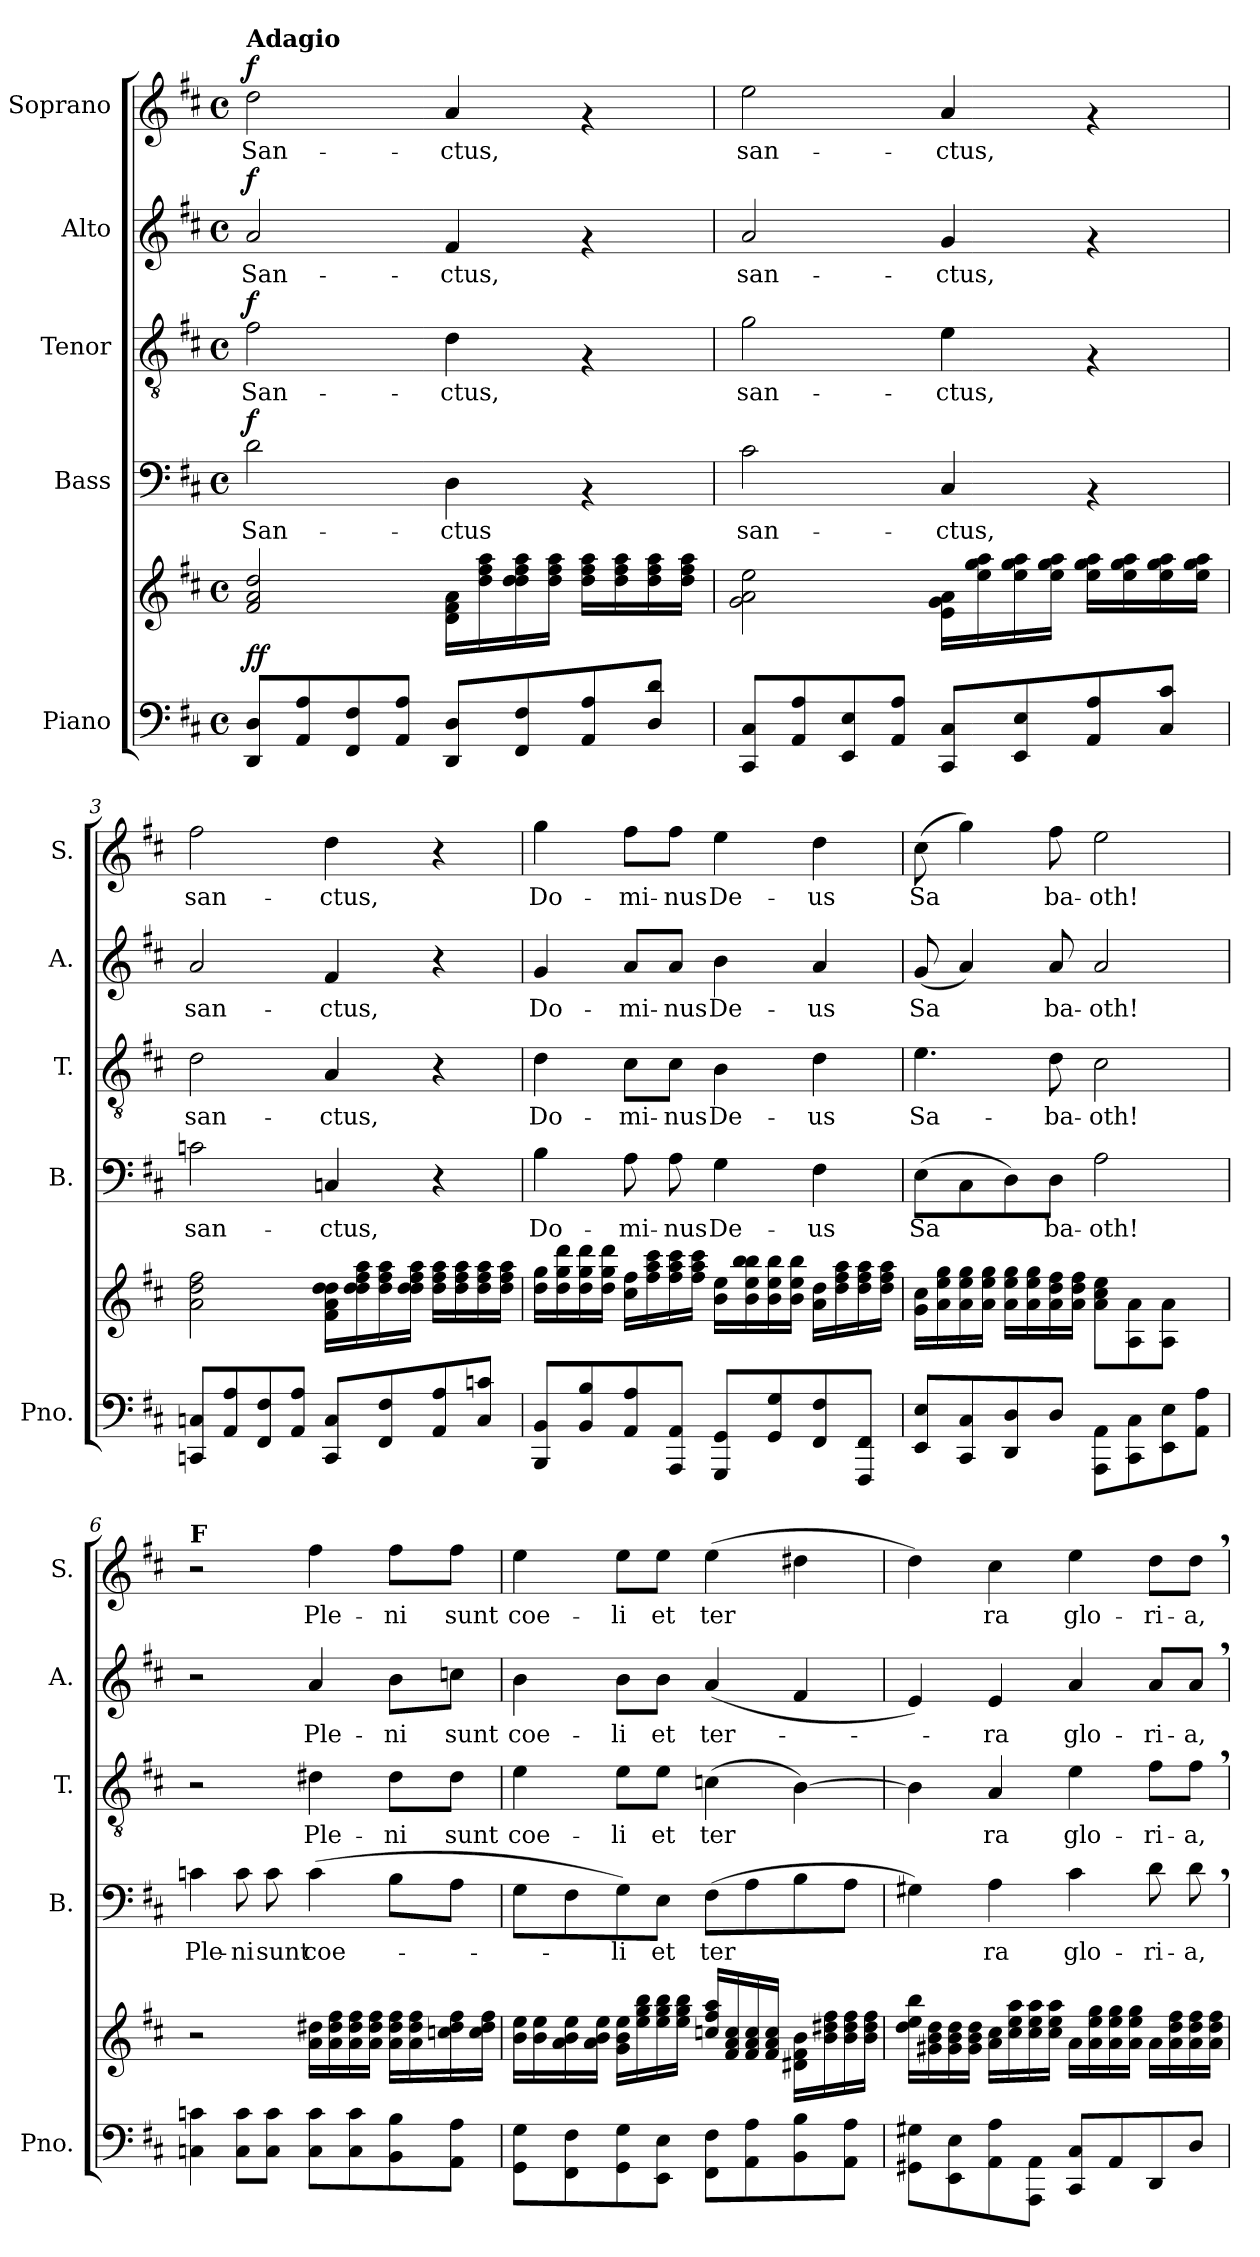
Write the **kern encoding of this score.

**kern	**kern	**dynam	**kern	**text	**dynam	**kern	**text	**dynam	**kern	**text	**dynam	**kern	**text	**dynam
*part5	*part5	*part5	*part4	*part4	*part4	*part3	*part3	*part3	*part2	*part2	*part2	*part1	*part1	*part1
*staff6	*staff5	*staff5/6	*staff4	*staff4	*staff4	*staff3	*staff3	*staff3	*staff2	*staff2	*staff2	*staff1	*staff1	*staff1
*I"Piano	*	*	*I"Bass	*	*	*I"Tenor	*	*	*I"Alto	*	*	*I"Soprano	*	*
*I'Pno.	*	*	*I'B.	*	*	*I'T.	*	*	*I'A.	*	*	*I'S.	*	*
*clefF4	*clefG2	*	*clefF4	*	*	*clefGv2	*	*	*clefG2	*	*	*clefG2	*	*
*k[f#c#]	*k[f#c#]	*	*k[f#c#]	*	*	*k[f#c#]	*	*	*k[f#c#]	*	*	*k[f#c#]	*	*
*D:	*D:	*	*D:	*	*	*D:	*	*	*D:	*	*	*D:	*	*
*M4/4	*M4/4	*	*M4/4	*	*	*M4/4	*	*	*M4/4	*	*	*M4/4	*	*
*met(c)	*met(c)	*	*met(c)	*	*	*met(c)	*	*	*met(c)	*	*	*met(c)	*	*
=1	=1	=1	=1	=1	=1	=1	=1	=1	=1	=1	=1	=1	=1	=1
!	!	!	!	!	!	!	!	!	!	!	!	!LO:TX:a:B:t=Adagio	!	!
!	!	!LO:DY:a=2	!	!LO:LY:b	!	!	!LO:LY:b	!	!	!LO:LY:b	!	!	!LO:LY:b	!
!	!	!LO:DY:n=1:a	!	!	!LO:DY:a	!	!	!LO:DY:a	!	!	!LO:DY:a	!	!	!LO:DY:a
8DD/ 8D/L	2f#/ 2a/ 2dd/	f f	2d\	San-	f	2f#\	San-	f	2a/	San-	f	2dd\	San-	f
8AA/ 8A/	.	.	.	.	.	.	.	.	.	.	.	.	.	.
8FF#/ 8F#/	.	.	.	.	.	.	.	.	.	.	.	.	.	.
8AA/ 8A/J	.	.	.	.	.	.	.	.	.	.	.	.	.	.
!	!	!	!	!LO:LY:b	!	!	!LO:LY:b	!	!	!LO:LY:b	!	!	!LO:LY:b	!
8DD/ 8D/L	16d\ 16f#\ 16a\LL	.	4D\	-ctus	.	4d\	-ctus,	.	4f#/	-ctus,	.	4a/	-ctus,	.
.	16dd\ 16ff#\ 16aa\	.	.	.	.	.	.	.	.	.	.	.	.	.
8FF#/ 8F#/	16dd\ 16dd\ 16ff#\ 16aa\	.	.	.	.	.	.	.	.	.	.	.	.	.
.	16dd\ 16ff#\ 16aa\JJ	.	.	.	.	.	.	.	.	.	.	.	.	.
8AA/ 8A/	16dd\ 16ff#\ 16aa\LL	.	4rBB	.	.	4rG	.	.	4rg	.	.	4rg	.	.
.	16dd\ 16ff#\ 16aa\	.	.	.	.	.	.	.	.	.	.	.	.	.
8D/ 8d/J	16dd\ 16ff#\ 16aa\	.	.	.	.	.	.	.	.	.	.	.	.	.
.	16dd\ 16ff#\ 16aa\JJ	.	.	.	.	.	.	.	.	.	.	.	.	.
=2	=2	=2	=2	=2	=2	=2	=2	=2	=2	=2	=2	=2	=2	=2
!	!	!	!	!LO:LY:b	!	!	!LO:LY:b	!	!	!LO:LY:b	!	!	!LO:LY:b	!
8CC#/ 8C#/L	2g\ 2a\ 2ee\	.	2c#\	san-	.	2g\	san-	.	2a/	san-	.	2ee\	san-	.
8AA/ 8A/	.	.	.	.	.	.	.	.	.	.	.	.	.	.
8EE/ 8E/	.	.	.	.	.	.	.	.	.	.	.	.	.	.
8AA/ 8A/J	.	.	.	.	.	.	.	.	.	.	.	.	.	.
!	!	!	!	!LO:LY:b	!	!	!LO:LY:b	!	!	!LO:LY:b	!	!	!LO:LY:b	!
8CC#/ 8C#/L	16e\ 16g\ 16a\LL	.	4C#/	-ctus,	.	4e\	-ctus,	.	4g/	-ctus,	.	4a/	-ctus,	.
.	16ee\ 16gg\ 16aa\	.	.	.	.	.	.	.	.	.	.	.	.	.
8EE/ 8E/	16ee\ 16gg\ 16aa\	.	.	.	.	.	.	.	.	.	.	.	.	.
.	16ee\ 16gg\ 16aa\JJ	.	.	.	.	.	.	.	.	.	.	.	.	.
8AA/ 8A/	16ee\ 16gg\ 16aa\LL	.	4rBB	.	.	4rG	.	.	4rg	.	.	4rg	.	.
.	16ee\ 16gg\ 16aa\	.	.	.	.	.	.	.	.	.	.	.	.	.
8C#/ 8c#/J	16ee\ 16gg\ 16aa\	.	.	.	.	.	.	.	.	.	.	.	.	.
.	16ee\ 16gg\ 16aa\JJ	.	.	.	.	.	.	.	.	.	.	.	.	.
!!LO:LB:g=z
=3	=3	=3	=3	=3	=3	=3	=3	=3	=3	=3	=3	=3	=3	=3
!	!	!	!	!LO:LY:b	!	!	!LO:LY:b	!	!	!LO:LY:b	!	!	!LO:LY:b	!
8CCn/ 8Cn/L	2a\ 2dd\ 2ff#\	.	2cn\	san-	.	2d\	san-	.	2a/	san-	.	2ff#\	san-	.
8AA/ 8A/	.	.	.	.	.	.	.	.	.	.	.	.	.	.
8FF#/ 8F#/	.	.	.	.	.	.	.	.	.	.	.	.	.	.
8AA/ 8A/J	.	.	.	.	.	.	.	.	.	.	.	.	.	.
!	!	!	!	!LO:LY:b	!	!	!LO:LY:b	!	!	!LO:LY:b	!	!	!LO:LY:b	!
8CC/ 8C/L	16f#\ 16a\ 16dd\ 16dd\LL	.	4Cn/	-ctus,	.	4A/	-ctus,	.	4f#/	-ctus,	.	4dd\	-ctus,	.
.	16dd\ 16dd\ 16ff#\ 16aa\	.	.	.	.	.	.	.	.	.	.	.	.	.
8FF#/ 8F#/	16dd\ 16ff#\ 16aa\	.	.	.	.	.	.	.	.	.	.	.	.	.
.	16dd\ 16dd\ 16ff#\ 16aa\JJ	.	.	.	.	.	.	.	.	.	.	.	.	.
8AA/ 8A/	16dd\ 16ff#\ 16aa\LL	.	4r	.	.	4r	.	.	4r	.	.	4r	.	.
.	16dd\ 16ff#\ 16aa\	.	.	.	.	.	.	.	.	.	.	.	.	.
8C/ 8cn/J	16dd\ 16ff#\ 16aa\	.	.	.	.	.	.	.	.	.	.	.	.	.
.	16dd\ 16ff#\ 16aa\JJ	.	.	.	.	.	.	.	.	.	.	.	.	.
=4	=4	=4	=4	=4	=4	=4	=4	=4	=4	=4	=4	=4	=4	=4
!	!	!	!	!LO:LY:b	!	!	!LO:LY:b	!	!	!LO:LY:b	!	!	!LO:LY:b	!
8BBB/ 8BB/L	16dd\ 16gg\LL	.	4B\	Do-	.	4d\	Do-	.	4g/	Do-	.	4gg\	Do-	.
.	16dd\ 16gg\ 16ddd\	.	.	.	.	.	.	.	.	.	.	.	.	.
8BB/ 8B/	16dd\ 16gg\ 16ddd\	.	.	.	.	.	.	.	.	.	.	.	.	.
.	16dd\ 16gg\ 16ddd\JJ	.	.	.	.	.	.	.	.	.	.	.	.	.
!	!	!	!	!LO:LY:b	!	!	!LO:LY:b	!	!	!LO:LY:b	!	!	!LO:LY:b	!
8AA/ 8A/	16cc#\ 16ff#\LL	.	8A\	-mi-	.	8c#\L	-mi-	.	8a/L	-mi-	.	8ff#\L	-mi-	.
.	16ff#\ 16aa\ 16ccc#\	.	.	.	.	.	.	.	.	.	.	.	.	.
!	!	!	!	!LO:LY:b	!	!	!LO:LY:b	!	!	!LO:LY:b	!	!	!LO:LY:b	!
8AAA/ 8AA/J	16ff#\ 16aa\ 16ccc#\	.	8A\	-nus	.	8c#\J	-nus	.	8a/J	-nus	.	8ff#\J	-nus	.
.	16ff#\ 16aa\ 16ccc#\JJ	.	.	.	.	.	.	.	.	.	.	.	.	.
!	!	!	!	!LO:LY:b	!	!	!LO:LY:b	!	!	!LO:LY:b	!	!	!LO:LY:b	!
8GGG/ 8GG/L	16b\ 16ee\LL	.	4G\	De-	.	4B\	De-	.	4b\	De-	.	4ee\	De-	.
.	16b\ 16ee\ 16bb\ 16bb\	.	.	.	.	.	.	.	.	.	.	.	.	.
8GG/ 8G/	16b\ 16ee\ 16bb\	.	.	.	.	.	.	.	.	.	.	.	.	.
.	16b\ 16ee\ 16bb\JJ	.	.	.	.	.	.	.	.	.	.	.	.	.
!	!	!	!	!LO:LY:b	!	!	!LO:LY:b	!	!	!LO:LY:b	!	!	!LO:LY:b	!
8FF#/ 8F#/	16a\ 16dd\LL	.	4F#\	-us	.	4d\	-us	.	4a/	-us	.	4dd\	-us	.
.	16dd\ 16ff#\ 16aa\	.	.	.	.	.	.	.	.	.	.	.	.	.
8FFF#/ 8FF#/J	16dd\ 16ff#\ 16aa\	.	.	.	.	.	.	.	.	.	.	.	.	.
.	16dd\ 16ff#\ 16aa\JJ	.	.	.	.	.	.	.	.	.	.	.	.	.
!!LO:PB:g=z
=5	=5	=5	=5	=5	=5	=5	=5	=5	=5	=5	=5	=5	=5	=5
!	!	!	!	!LO:LY:b	!	!	!LO:LY:b	!	!	!LO:LY:b	!	!	!LO:LY:b	!
8EE/ 8E/L	16g\ 16cc#\LL	.	(>8E\L	Sa	.	4.e\	Sa-	.	(<8g/	Sa	.	(>8cc#\	Sa	.
.	16a\ 16ee\ 16gg\	.	.	.	.	.	.	.	.	.	.	.	.	.
8CC#/ 8C#/	16a\ 16ee\ 16gg\	.	8C#\	.	.	.	.	.	4a/)	.	.	4gg\)	.	.
.	16a\ 16ee\ 16gg\JJ	.	.	.	.	.	.	.	.	.	.	.	.	.
8DD/ 8D/	16a\ 16ee\ 16gg\LL	.	8D\)	.	.	.	.	.	.	.	.	.	.	.
.	16a\ 16ee\ 16gg\	.	.	.	.	.	.	.	.	.	.	.	.	.
!	!	!	!	!LO:LY:b	!	!	!LO:LY:b	!	!	!LO:LY:b	!	!	!LO:LY:b	!
8D/J	16a\ 16dd\ 16ff#\	.	8D\J	ba-	.	8d\	-ba-	.	8a/	ba-	.	8ff#\	ba-	.
.	16a\ 16dd\ 16ff#\JJ	.	.	.	.	.	.	.	.	.	.	.	.	.
!	!	!	!	!LO:LY:b	!	!	!LO:LY:b	!	!	!LO:LY:b	!	!	!LO:LY:b	!
8AAA\ 8AA\L	8a\ 8cc#\ 8ee\L	.	2A\	-oth!	.	2c#\	-oth!	.	2a/	-oth!	.	2ee\	-oth!	.
8CC#\ 8C#\	8A\ 8a\	.	.	.	.	.	.	.	.	.	.	.	.	.
8EE\ 8E\	8A\ 8a\J	.	.	.	.	.	.	.	.	.	.	.	.	.
8AA\ 8A\J	8ryy	.	.	.	.	.	.	.	.	.	.	.	.	.
=6	=6	=6	=6	=6	=6	=6	=6	=6	=6	=6	=6	=6	=6	=6
!	!	!	!	!	!	!	!	!	!	!	!	!LO:TX:a:B:t=F	!	!
!	!	!	!	!LO:LY:b	!	!	!	!	!	!	!	!	!	!
4Cn\ 4cn\	2r	.	4cn\	Ple-	.	2r	.	.	2r	.	.	2r	.	.
!	!	!	!	!LO:LY:b	!	!	!	!	!	!	!	!	!	!
8C\ 8c\L	.	.	8c\	-ni	.	.	.	.	.	.	.	.	.	.
!	!	!	!	!LO:LY:b	!	!	!	!	!	!	!	!	!	!
8C\ 8c\J	.	.	8c\	sunt	.	.	.	.	.	.	.	.	.	.
!	!	!	!	!LO:LY:b	!	!	!LO:LY:b	!	!	!LO:LY:b	!	!	!LO:LY:b	!
8C\ 8c\L	16a\ 16dd#X\LL	.	(>4c\	coe-	.	4d#X\	Ple-	.	4a/	Ple-	.	4ff#\	Ple-	.
.	16a\ 16dd#\ 16ff#\	.	.	.	.	.	.	.	.	.	.	.	.	.
8C\ 8c\	16a\ 16dd#\ 16ff#\	.	.	.	.	.	.	.	.	.	.	.	.	.
.	16a\ 16dd#\ 16ff#\JJ	.	.	.	.	.	.	.	.	.	.	.	.	.
!	!	!	!	!	!	!	!LO:LY:b	!	!	!LO:LY:b	!	!	!LO:LY:b	!
8BB\ 8B\	16a\ 16dd#\ 16ff#\LL	.	8B\L	.	.	8d#\L	-ni	.	8b\L	-ni	.	8ff#\L	-ni	.
.	16a\ 16dd#\ 16ff#\	.	.	.	.	.	.	.	.	.	.	.	.	.
!	!	!	!	!	!	!	!LO:LY:b	!	!	!LO:LY:b	!	!	!LO:LY:b	!
8AA\ 8A\J	16ccn\ 16dd#\ 16ff#\	.	8A\J	.	.	8d#\J	sunt	.	8ccn\J	sunt	.	8ff#\J	sunt	.
.	16cc\ 16dd#\ 16ff#\JJ	.	.	.	.	.	.	.	.	.	.	.	.	.
=7	=7	=7	=7	=7	=7	=7	=7	=7	=7	=7	=7	=7	=7	=7
!	!	!	!	!	!	!	!LO:LY:b	!	!	!LO:LY:b	!	!	!LO:LY:b	!
8GG\ 8G\L	16b\ 16ee\LL	.	8G\L	.	.	4e\	coe-	.	4b\	coe-	.	4ee\	coe-	.
.	16b\ 16ee\	.	.	.	.	.	.	.	.	.	.	.	.	.
8FF#\ 8F#\	16a\ 16b\ 16ee\	.	8F#\	.	.	.	.	.	.	.	.	.	.	.
.	16a\ 16b\ 16ee\JJ	.	.	.	.	.	.	.	.	.	.	.	.	.
!	!	!	!	!LO:LY:b	!	!	!LO:LY:b	!	!	!LO:LY:b	!	!	!LO:LY:b	!
8GG\ 8G\	16g\ 16b\ 16ee\LL	.	8G\)	-li	.	8e\L	-li	.	8b\L	-li	.	8ee\L	-li	.
.	16ee\ 16gg\ 16bb\	.	.	.	.	.	.	.	.	.	.	.	.	.
!	!	!	!	!LO:LY:b	!	!	!LO:LY:b	!	!	!LO:LY:b	!	!	!LO:LY:b	!
8EE\ 8E\J	16ee\ 16gg\ 16bb\	.	8E\J	et	.	8e\J	et	.	8b\J	et	.	8ee\J	et	.
.	16ee\ 16gg\ 16bb\JJ	.	.	.	.	.	.	.	.	.	.	.	.	.
!	!	!	!	!LO:LY:b	!	!	!LO:LY:b	!	!	!LO:LY:b	!	!	!LO:LY:b	!
8FF#\ 8F#\L	16ccn/ 16ff#/ 16aa/LL	.	(>8F#\L	ter	.	(>4cn\	ter	.	(<4a/	ter-	.	(>4ee\	ter	.
.	16f#/ 16a/ 16cc/	.	.	.	.	.	.	.	.	.	.	.	.	.
8AA\ 8A\	16f#/ 16a/ 16cc/	.	8A\	.	.	.	.	.	.	.	.	.	.	.
.	16f#/ 16a/ 16cc/JJ	.	.	.	.	.	.	.	.	.	.	.	.	.
8BB\ 8B\	16d#X\ 16f#\ 16b\LL	.	8B\	.	.	[4B\)	.	.	4f#/	.	.	4dd#X\	.	.
.	16b\ 16dd#X\ 16ff#\	.	.	.	.	.	.	.	.	.	.	.	.	.
8AA\ 8A\J	16b\ 16dd#\ 16ff#\	.	8A\J	.	.	.	.	.	.	.	.	.	.	.
.	16b\ 16dd#\ 16ff#\JJ	.	.	.	.	.	.	.	.	.	.	.	.	.
!!LO:LB:g=z
=8	=8	=8	=8	=8	=8	=8	=8	=8	=8	=8	=8	=8	=8	=8
8GG#X\ 8G#X\L	16dd\ 16ee\ 16bb\LL	.	4G#X\)	.	.	4B\]	.	.	4e/)	.	.	4dd\)	.	.
.	16g#X\ 16b\ 16dd\	.	.	.	.	.	.	.	.	.	.	.	.	.
8EE\ 8E\	16g#\ 16b\ 16dd\	.	.	.	.	.	.	.	.	.	.	.	.	.
.	16g#\ 16b\ 16dd\JJ	.	.	.	.	.	.	.	.	.	.	.	.	.
!	!	!	!	!LO:LY:b	!	!	!LO:LY:b	!	!	!LO:LY:b	!	!	!LO:LY:b	!
8AA\ 8A\	16a\ 16cc#\LL	.	4A\	ra	.	4A/	ra	.	4e/	-ra	.	4cc#\	ra	.
.	16cc#\ 16ee\ 16aa\	.	.	.	.	.	.	.	.	.	.	.	.	.
8AAA\ 8AA\J	16cc#\ 16ee\ 16aa\	.	.	.	.	.	.	.	.	.	.	.	.	.
.	16cc#\ 16ee\ 16aa\JJ	.	.	.	.	.	.	.	.	.	.	.	.	.
!	!	!	!	!LO:LY:b	!	!	!LO:LY:b	!	!	!LO:LY:b	!	!	!LO:LY:b	!
8CC#/ 8C#/L	16a\LL	.	4c#\	glo-	.	4e\	glo-	.	4a/	glo-	.	4ee\	glo-	.
.	16a\ 16ee\ 16gg\	.	.	.	.	.	.	.	.	.	.	.	.	.
8AA/	16a\ 16ee\ 16gg\	.	.	.	.	.	.	.	.	.	.	.	.	.
.	16a\ 16ee\ 16gg\JJ	.	.	.	.	.	.	.	.	.	.	.	.	.
!	!	!	!	!LO:LY:b	!	!	!LO:LY:b	!	!	!LO:LY:b	!	!	!LO:LY:b	!
8DD/	16a\LL	.	8d\	-ri-	.	8f#\L	-ri-	.	8a/L	-ri-	.	8dd\L	-ri-	.
.	16a\ 16dd\ 16ff#\	.	.	.	.	.	.	.	.	.	.	.	.	.
!	!	!	!	!LO:LY:b	!	!	!LO:LY:b	!	!	!LO:LY:b	!	!	!LO:LY:b	!
8D/J	16a\ 16dd\ 16ff#\	.	8d,\	-a,	.	8f#,\J	-a,	.	8a,/J	-a,	.	8dd,\J	-a,	.
.	16a\ 16dd\ 16ff#\JJ	.	.	.	.	.	.	.	.	.	.	.	.	.
=	=	=	=	=	=	=	=	=	=	=	=	=	=	=
*-	*-	*-	*-	*-	*-	*-	*-	*-	*-	*-	*-	*-	*-	*-
